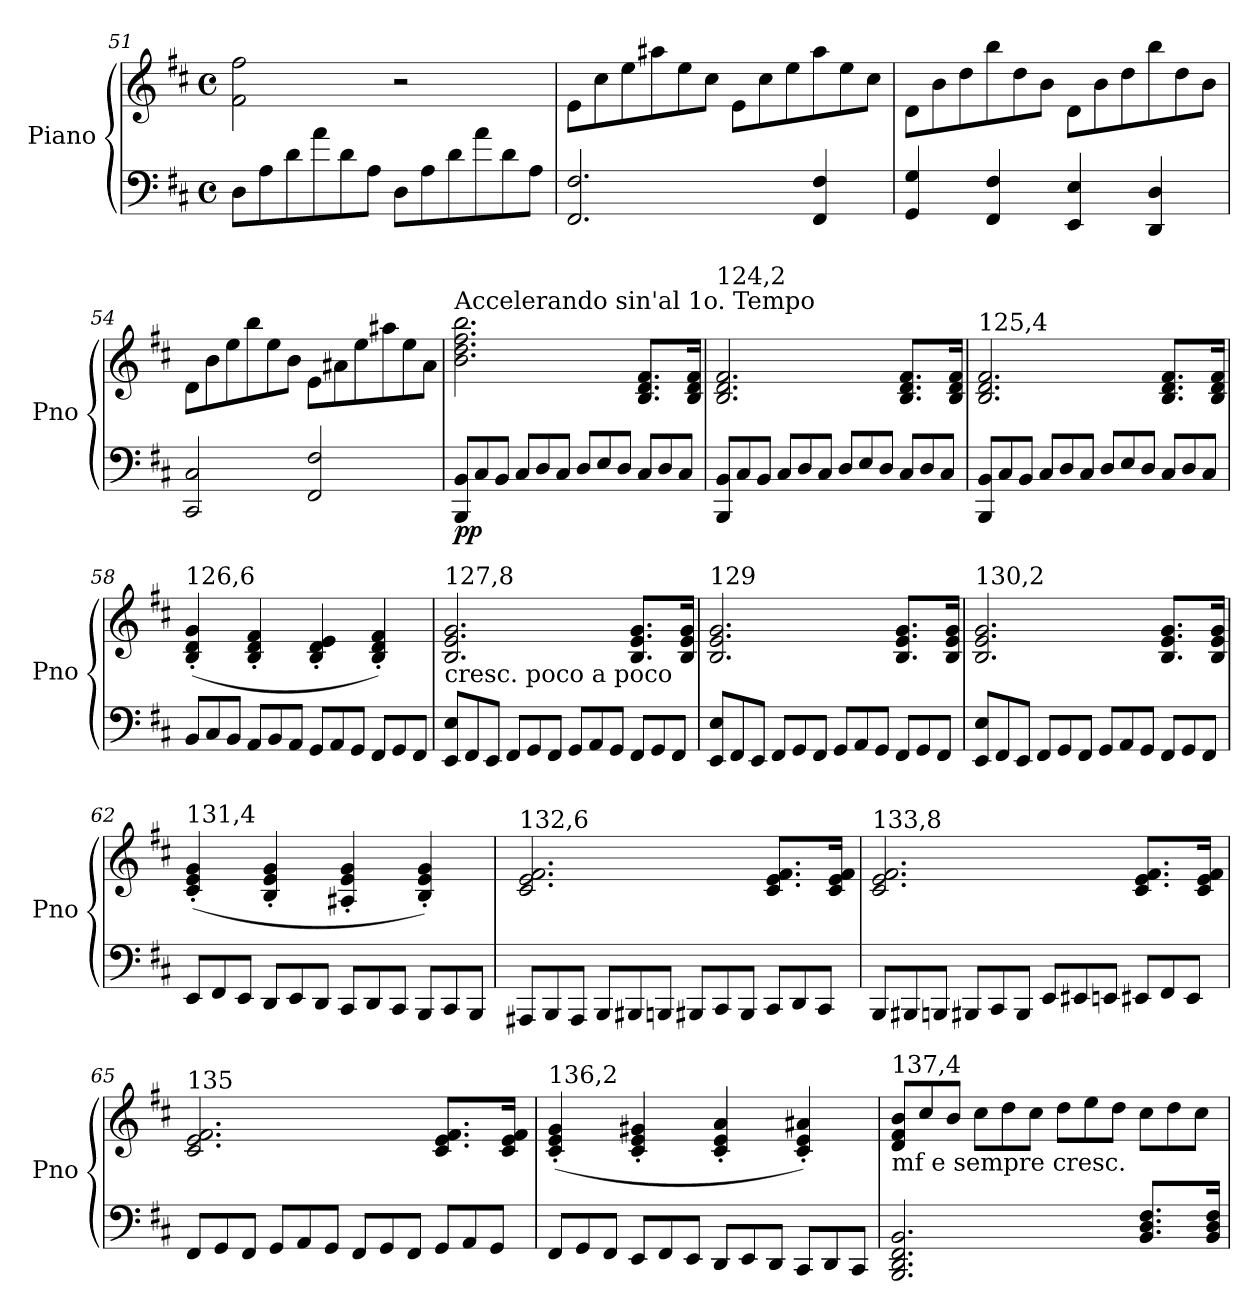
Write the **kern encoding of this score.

**kern	**kern	**dynam
*part1	*part1	*part1
*staff2	*staff1	*staff1/2
*I"Piano	*	*
*I'Pno	*	*
*clefF4	*clefG2	*
*k[f#c#]	*k[f#c#]	*
*D:	*D:	*
*M4/4	*M4/4	*
*met(c)	*met(c)	*
*Xtuplet	*	*
=51	=51	=51
12D\L	2f#\ 2ff#\	.
12A\	.	.
12d\	.	.
12a\	.	.
12d\	.	.
12A\J	.	.
12D\L	2r	.
12A\	.	.
12d\	.	.
12a\	.	.
12d\	.	.
12A\J	.	.
!!LO:LB:g=z
=52	=52	=52
*	*Xtuplet	*
2.FF#/ 2.F#/	12e\L	.
.	12cc#\	.
.	12ee\	.
.	12aa#X\	.
.	12ee\	.
.	12cc#\J	.
.	12e\L	.
.	12cc#\	.
.	12ee\	.
4FF#/ 4F#/	12aa#\	.
.	12ee\	.
.	12cc#\J	.
=53	=53	=53
4GG/ 4G/	12d\L	.
.	12b\	.
.	12dd\	.
4FF#/ 4F#/	12bb\	.
.	12dd\	.
.	12b\J	.
4EE/ 4E/	12d\L	.
.	12b\	.
.	12dd\	.
4DD/ 4D/	12bb\	.
.	12dd\	.
.	12b\J	.
=54	=54	=54
2CC#/ 2C#/	12d\L	.
.	12b\	.
.	12ee\	.
.	12bb\	.
.	12ee\	.
.	12b\J	.
2FF#/ 2F#/	12e\L	.
.	12a#X\	.
.	12ee\	.
.	12aa#X\	.
.	12ee\	.
.	12a#\J	.
=55	=55	=55
!	!LO:TX:a:t=Accelerando sin'al 1o. Tempo	!
!	!	!LO:DY:b=2
12BBB/ 12BB/L	2.b\ 2.dd\ 2.ff#\ 2.bb\	pp
12C#/	.	.
12BB/J	.	.
12C#/L	.	.
12D/	.	.
12C#/J	.	.
12D/L	.	.
12E/	.	.
12D/J	.	.
12C#/L	8.B/ 8.d/ 8.f#/L	.
12D/	.	.
12C#/J	.	.
.	16B/ 16d/ 16f#/Jk	.
!!LO:PB:g=z
=56	=56	=56
!	!LO:TX:a:t=124,2	!
12BBB/ 12BB/L	2.B/ 2.d/ 2.f#/	.
12C#/	.	.
12BB/J	.	.
12C#/L	.	.
12D/	.	.
12C#/J	.	.
12D/L	.	.
12E/	.	.
12D/J	.	.
12C#/L	8.B/ 8.d/ 8.f#/L	.
12D/	.	.
12C#/J	.	.
.	16B/ 16d/ 16f#/Jk	.
=57	=57	=57
!	!LO:TX:a:t=125,4	!
12BBB/ 12BB/L	2.B/ 2.d/ 2.f#/	.
12C#/	.	.
12BB/J	.	.
12C#/L	.	.
12D/	.	.
12C#/J	.	.
12D/L	.	.
12E/	.	.
12D/J	.	.
12C#/L	8.B/ 8.d/ 8.f#/L	.
12D/	.	.
12C#/J	.	.
.	16B/ 16d/ 16f#/Jk	.
=58	=58	=58
!	!LO:TX:a:t=126,6	!
12BB/L	(4B/' 4d/' 4g/'	.
12C#/	.	.
12BB/J	.	.
12AA/L	4B/' 4d/' 4f#/'	.
12BB/	.	.
12AA/J	.	.
12GG/L	4B/' 4d/' 4e/'	.
12AA/	.	.
12GG/J	.	.
12FF#/L	4B/' 4d/' 4f#/')	.
12GG/	.	.
12FF#/J	.	.
=59	=59	=59
!	!LO:TX:b:t=cresc. poco a poco	!
!	!LO:TX:a:t=127,8	!
12EE/ 12E/L	2.B/ 2.e/ 2.g/	.
12FF#/	.	.
12EE/J	.	.
12FF#/L	.	.
12GG/	.	.
12FF#/J	.	.
12GG/L	.	.
12AA/	.	.
12GG/J	.	.
12FF#/L	8.B/ 8.e/ 8.g/L	.
12GG/	.	.
12FF#/J	.	.
.	16B/ 16e/ 16g/Jk	.
!!LO:LB:g=z
=60	=60	=60
!	!LO:TX:a:t=129	!
12EE/ 12E/L	2.B/ 2.e/ 2.g/	.
12FF#/	.	.
12EE/J	.	.
12FF#/L	.	.
12GG/	.	.
12FF#/J	.	.
12GG/L	.	.
12AA/	.	.
12GG/J	.	.
12FF#/L	8.B/ 8.e/ 8.g/L	.
12GG/	.	.
12FF#/J	.	.
.	16B/ 16e/ 16g/Jk	.
=61	=61	=61
!	!LO:TX:a:t=130,2	!
12EE/ 12E/L	2.B/ 2.e/ 2.g/	.
12FF#/	.	.
12EE/J	.	.
12FF#/L	.	.
12GG/	.	.
12FF#/J	.	.
12GG/L	.	.
12AA/	.	.
12GG/J	.	.
12FF#/L	8.B/ 8.e/ 8.g/L	.
12GG/	.	.
12FF#/J	.	.
.	16B/ 16e/ 16g/Jk	.
=62	=62	=62
!	!LO:TX:a:t=131,4	!
12EE/L	(4c#/' 4e/' 4g/'	.
12FF#/	.	.
12EE/J	.	.
12DD/L	4B/' 4e/' 4g/'	.
12EE/	.	.
12DD/J	.	.
12CC#/L	4A#X/' 4e/' 4g/'	.
12DD/	.	.
12CC#/J	.	.
12BBB/L	4B/' 4e/' 4g/')	.
12CC#/	.	.
12BBB/J	.	.
=63	=63	=63
!	!LO:TX:a:t=132,6	!
12AAA#X/L	2.c#/ 2.e/ 2.f#/	.
12BBB/	.	.
12AAA#/J	.	.
12BBB/L	.	.
12BBB#X/	.	.
12BBBn/J	.	.
12BBB#X/L	.	.
12CC#/	.	.
12BBB#/J	.	.
12CC#/L	8.c#/ 8.e/ 8.f#/L	.
12DD/	.	.
12CC#/J	.	.
.	16c#/ 16e/ 16f#/Jk	.
!!LO:LB:g=z
=64	=64	=64
!	!LO:TX:a:t=133,8	!
12BBB/L	2.c#/ 2.e/ 2.f#/	.
12BBB#X/	.	.
12BBBn/J	.	.
12BBB#X/L	.	.
12CC#/	.	.
12BBB#/J	.	.
12EE/L	.	.
12EE#X/	.	.
12EEn/J	.	.
12EE#X/L	8.c#/ 8.e/ 8.f#/L	.
12FF#/	.	.
12EE#/J	.	.
.	16c#/ 16e/ 16f#/Jk	.
=65	=65	=65
!	!LO:TX:a:t=135	!
12FF#/L	2.c#/ 2.e/ 2.f#/	.
12GG/	.	.
12FF#/J	.	.
12GG/L	.	.
12AA/	.	.
12GG/J	.	.
12FF#/L	.	.
12GG/	.	.
12FF#/J	.	.
12GG/L	8.c#/ 8.e/ 8.f#/L	.
12AA/	.	.
12GG/J	.	.
.	16c#/ 16e/ 16f#/Jk	.
=66	=66	=66
!	!LO:TX:a:t=136,2	!
12FF#/L	(4c#/' 4e/' 4g/'	.
12GG/	.	.
12FF#/J	.	.
12EE/L	4c#/' 4e/' 4g#X/'	.
12FF#/	.	.
12EE/J	.	.
12DD/L	4c#/' 4e/' 4a/'	.
12EE/	.	.
12DD/J	.	.
12CC#/L	4c#/' 4e/' 4a#X/')	.
12DD/	.	.
12CC#/J	.	.
!!LO:LB:g=z
=67	=67	=67
!	!LO:TX:b:t=mf e sempre cresc.	!
!	!LO:TX:a:t=137,4	!
2.BBB/ 2.DD/ 2.FF#/ 2.BB/	12d/ 12f#/ 12b/L	.
.	12cc#/	.
.	12b/J	.
.	12cc#\L	.
.	12dd\	.
.	12cc#\J	.
.	12dd\L	.
.	12ee\	.
.	12dd\J	.
8.BB/ 8.D/ 8.F#/L	12cc#\L	.
.	12dd\	.
.	12cc#\J	.
16BB/ 16D/ 16F#/Jk	.	.
=	=	=
*-	*-	*-
